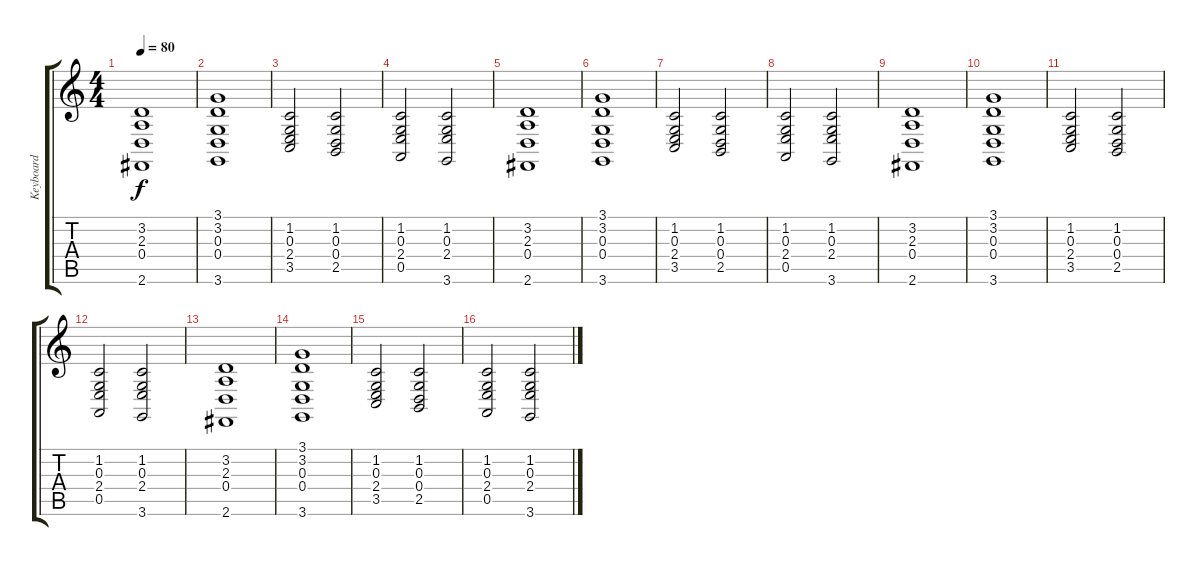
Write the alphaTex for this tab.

\track ("Keyboard" "Keyboard") {instrument stringensemble1}
\staff {score tabs}
\tuning (E4 B3 G3 D3 A2 E2) {hide}
\ts (4 4)
\tempo 80
\clef g2
\ks c
(3.2 2.3 0.4 2.6).1{dy f} |
(3.1 3.2 0.3 0.4 3.6).1 |
(1.2 0.3 2.4 3.5).2 (1.2 0.3 0.4 2.5).2 |
(1.2 0.3 2.4 0.5).2 (1.2 0.3 2.4 3.6).2 |
(3.2 2.3 0.4 2.6).1 |
(3.1 3.2 0.3 0.4 3.6).1 |
(1.2 0.3 2.4 3.5).2 (1.2 0.3 0.4 2.5).2 |
(1.2 0.3 2.4 0.5).2 (1.2 0.3 2.4 3.6).2 |
(3.2 2.3 0.4 2.6).1 |
(3.1 3.2 0.3 0.4 3.6).1 |
(1.2 0.3 2.4 3.5).2 (1.2 0.3 0.4 2.5).2 |
(1.2 0.3 2.4 0.5).2 (1.2 0.3 2.4 3.6).2 |
(3.2 2.3 0.4 2.6).1 |
(3.1 3.2 0.3 0.4 3.6).1 |
(1.2 0.3 2.4 3.5).2 (1.2 0.3 0.4 2.5).2 |
(1.2 0.3 2.4 0.5).2 (1.2 0.3 2.4 3.6).2
